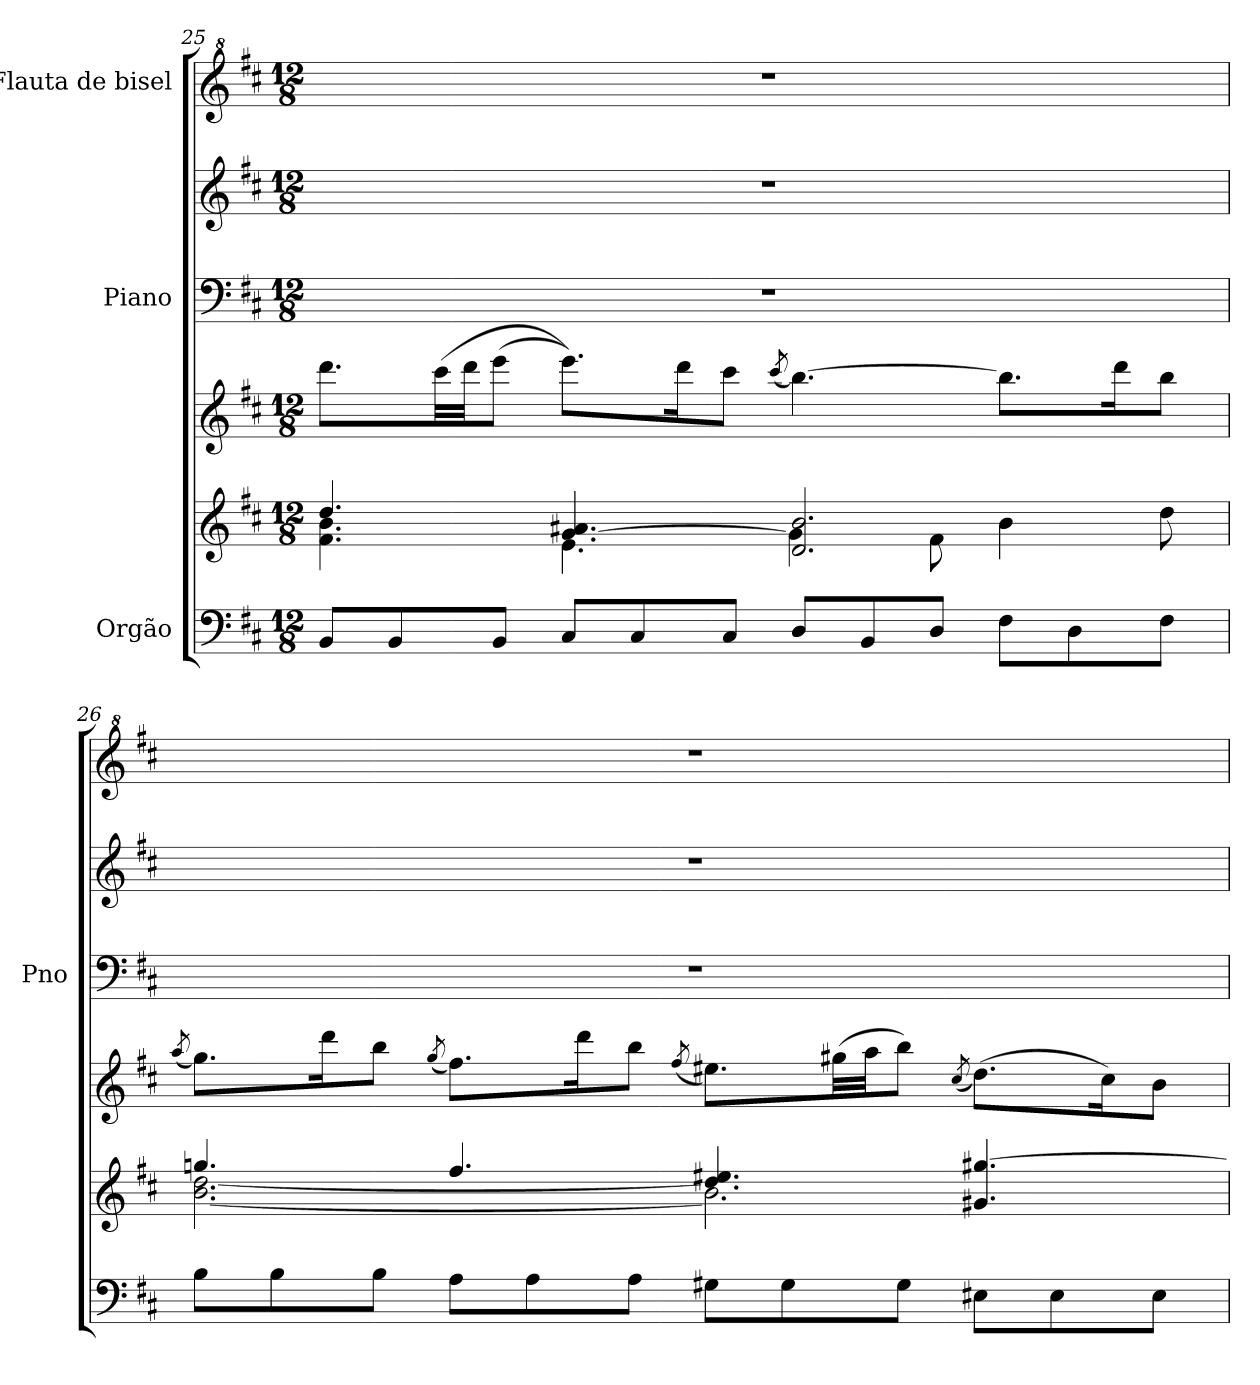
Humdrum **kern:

**kern	**kern	**kern	**kern	**kern	**kern
*part3	*part3	*part3	*part2	*part2	*part1
*staff6	*staff5	*staff4	*staff3	*staff2	*staff1
*I"Orgão	*	*	*I"Piano	*	*I"Flauta de bisel
*	*	*	*I'Pno	*	*
!!LO:PB:g=z
*clefF4	*clefG2	*clefG2	*clefF4	*clefG2	*clefG^2
*k[f#c#]	*k[f#c#]	*k[f#c#]	*k[f#c#]	*k[f#c#]	*k[f#c#]
*M12/8	*M12/8	*M12/8	*M12/8	*M12/8	*M12/8
=25	=25	=25	=25	=25	=25
*	*^	*	*	*	*
8BB/L	4.dd/	4.f#\ 4.b\	8.ddd\L	1.r	1.r	1.r
8BB/	.	.	.	.	.	.
.	.	.	(>32ccc#\LL	.	.	.
.	.	.	32ddd\JJ	.	.	.
8BB/J	.	.	(>8eee\J	.	.	.
8C#/L	[4.g/ 4.a#X/	4.e\	8.eee\L))	.	.	.
8C#/	.	.	.	.	.	.
.	.	.	16ddd\K	.	.	.
8C#/J	.	.	8ccc#\J	.	.	.
.	.	.	(<8qccc#/	.	.	.
8D/L	2.d/ 2.b/	4g\]	[4.bb\)	.	.	.
8BB/	.	.	.	.	.	.
8D/J	.	8f#\	.	.	.	.
8F#\L	.	4b\	8.bb\L]	.	.	.
8D\	.	.	.	.	.	.
.	.	.	16ddd\K	.	.	.
8F#\J	.	8dd\	8bb\J	.	.	.
=26	=26	=26	=26	=26	=26	=26
.	.	.	(<8qaa/	.	.	.
8B\L	4.ggn/	[2.b\ [2.dd\	8.gg\L)	1.r	1.r	1.r
8B\	.	.	.	.	.	.
.	.	.	16ddd\K	.	.	.
8B\J	.	.	8bb\J	.	.	.
.	.	.	(<8qgg/	.	.	.
8A\L	4.ff#/	.	8.ff#\L)	.	.	.
8A\	.	.	.	.	.	.
.	.	.	16ddd\K	.	.	.
8A\J	.	.	8bb\J	.	.	.
.	.	.	(<8qff#/	.	.	.
8G#X\L	4.dd/] 4.ee#X/	2.b\]	8.ee#X\L)	.	.	.
8G#\	.	.	.	.	.	.
.	.	.	(>32gg#X\LL	.	.	.
.	.	.	32aa\JJ	.	.	.
8G#\J	.	.	8bb\J)	.	.	.
.	.	.	(<8qcc#/	.	.	.
8E#X\L	4.g#X/ [4.gg#X/	.	(>8.dd\L)	.	.	.
8E#\	.	.	.	.	.	.
.	.	.	16cc#\K)	.	.	.
8E#\J	.	.	8b\J	.	.	.
*	*v	*v	*	*	*	*
=	=	=	=	=	=
*-	*-	*-	*-	*-	*-
